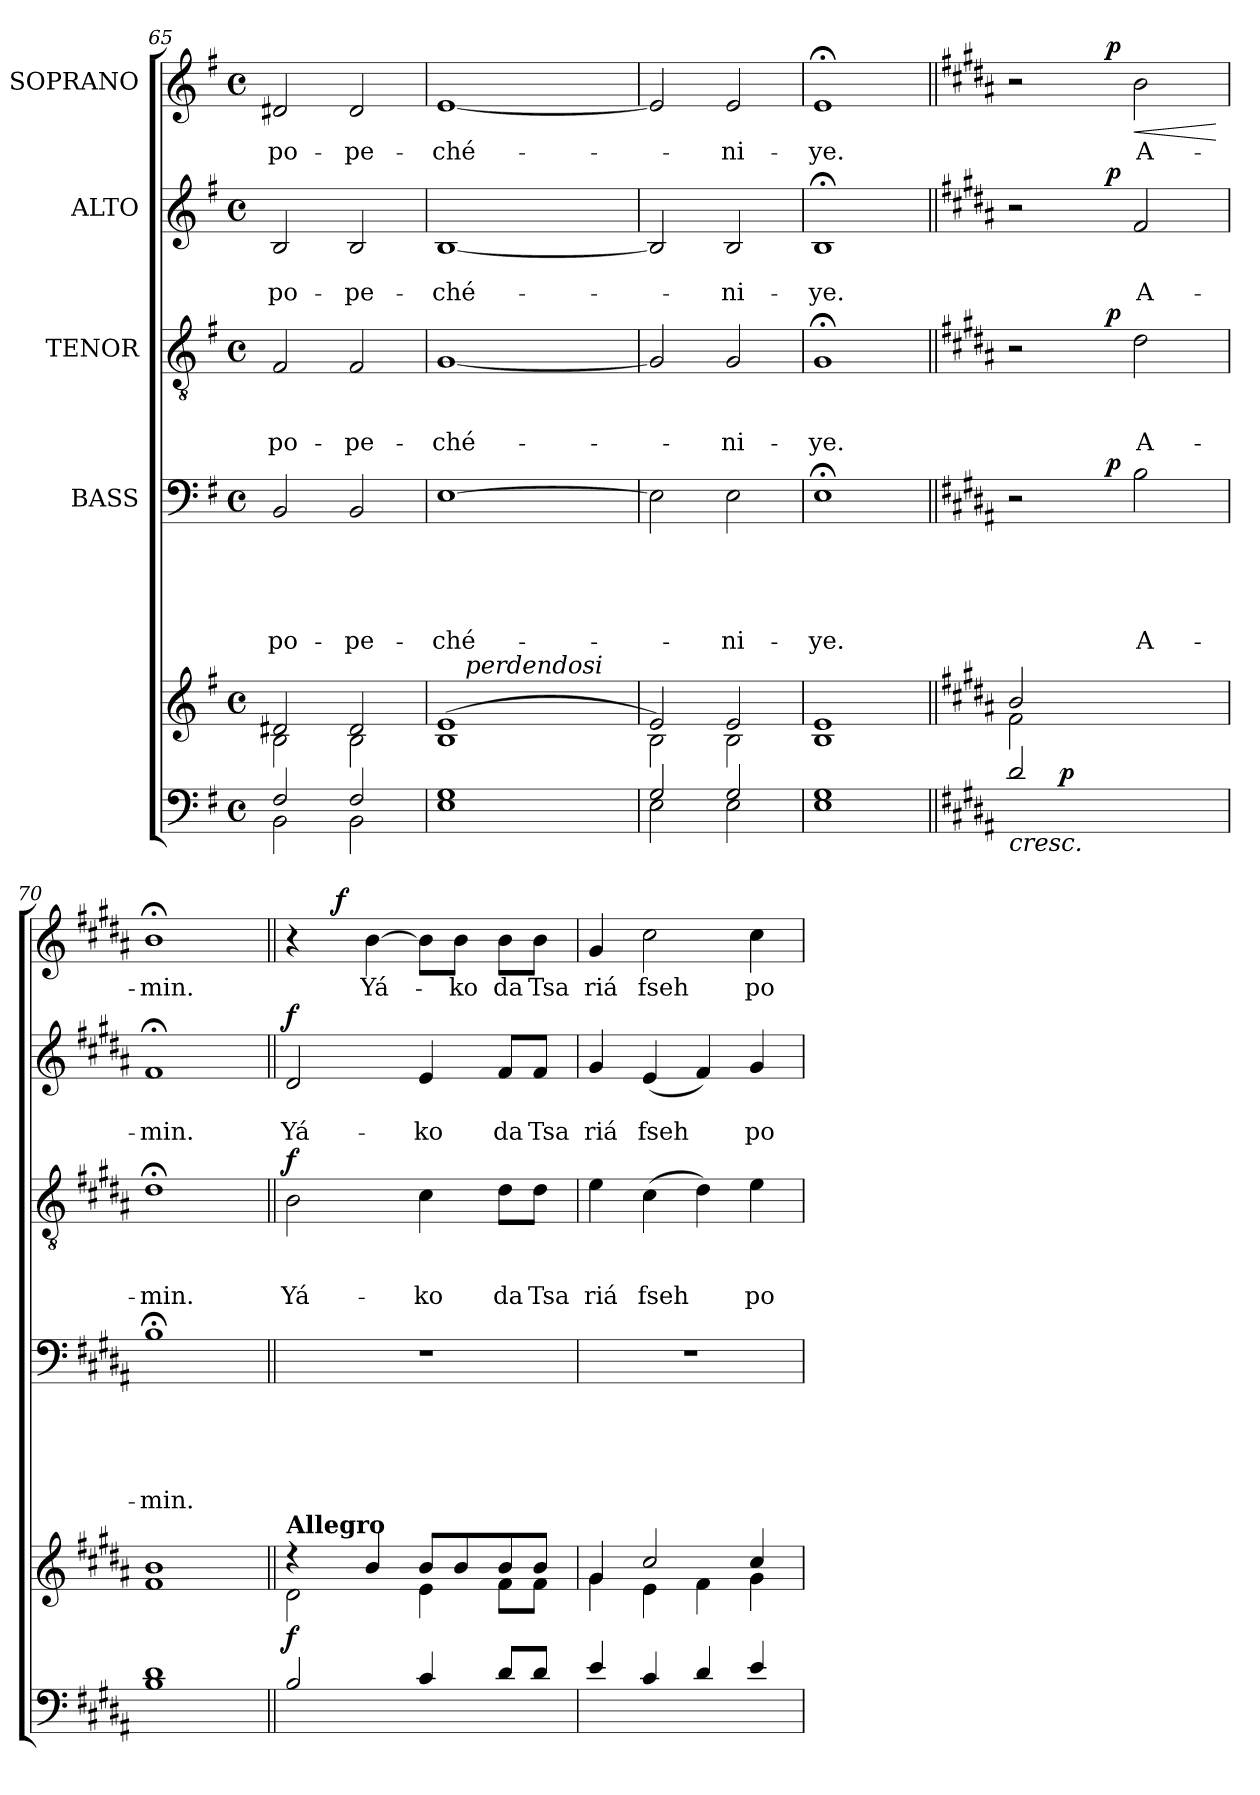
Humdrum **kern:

**kern	**kern	**dynam	**kern	**text	**text	**text	**text	**text	**dynam	**kern	**text	**text	**text	**dynam	**kern	**text	**text	**dynam	**kern	**text	**dynam
*part5	*part5	*part5	*part4	*part4	*part4	*part4	*part4	*part4	*part4	*part3	*part3	*part3	*part3	*part3	*part2	*part2	*part2	*part2	*part1	*part1	*part1
*staff6	*staff5	*staff5/6	*staff4	*staff4	*staff4	*staff4	*staff4	*staff4	*staff4	*staff3	*staff3	*staff3	*staff3	*staff3	*staff2	*staff2	*staff2	*staff2	*staff1	*staff1	*staff1
*	*	*	*I"BASS	*	*	*	*	*	*	*I"TENOR	*	*	*	*	*I"ALTO	*	*	*	*I"SOPRANO	*	*
!!LO:PB:g=z
*clefF4	*clefG2	*	*clefF4	*	*	*	*	*	*	*clefGv2	*	*	*	*	*clefG2	*	*	*	*clefG2	*	*
*k[f#]	*k[f#]	*	*k[f#]	*	*	*	*	*	*	*k[f#]	*	*	*	*	*k[f#]	*	*	*	*k[f#]	*	*
*G:	*G:	*	*G:	*	*	*	*	*	*	*G:	*	*	*	*	*G:	*	*	*	*G:	*	*
*M4/4	*M4/4	*	*M4/4	*	*	*	*	*	*	*M4/4	*	*	*	*	*M4/4	*	*	*	*M4/4	*	*
*met(c)	*met(c)	*	*met(c)	*	*	*	*	*	*	*met(c)	*	*	*	*	*met(c)	*	*	*	*met(c)	*	*
=65	=65	=65	=65	=65	=65	=65	=65	=65	=65	=65	=65	=65	=65	=65	=65	=65	=65	=65	=65	=65	=65
*^	*^	*	*	*	*	*	*	*	*	*	*	*	*	*	*	*	*	*	*	*	*
!	!	!	!	!	!	!	!	!	!	!LO:LY:b	!	!	!	!	!LO:LY:b	!	!	!	!LO:LY:b	!	!	!LO:LY:b	!
2BB\	2F#/	2d#X/	2B\	.	2BB/	.	.	.	.	po-	.	2F#/	.	.	po-	.	2B/	.	po-	.	2d#X/	po-	.
!	!	!	!	!	!	!	!	!	!	!LO:LY:b	!	!	!	!	!LO:LY:b	!	!	!	!LO:LY:b	!	!	!LO:LY:b	!
2BB\	2F#/	2d#/	2B\	.	2BB/	.	.	.	.	-pe-	.	2F#/	.	.	-pe-	.	2B/	.	-pe-	.	2d#/	-pe-	.
=66	=66	=66	=66	=66	=66	=66	=66	=66	=66	=66	=66	=66	=66	=66	=66	=66	=66	=66	=66	=66	=66	=66	=66
!	!	!	!	!	!	!	!	!	!	!LO:LY:b	!	!	!	!	!LO:LY:b	!	!	!	!LO:LY:b	!	!	!LO:LY:b	!
*v	*v	*	*	*	*	*	*	*	*	*	*	*	*	*	*	*	*	*	*	*	*	*	*
1E 1G	(<1B 1e	16.ryy	.	[>1E	.	.	.	.	-ché-	.	[<1G	.	.	-ché-	.	[<1B	.	-ché-	.	[<1e	-ché-	.
!	!	!LO:TX:a:i:t=perdendosi	!	!	!	!	!	!	!	!	!	!	!	!	!	!	!	!	!	!	!	!
.	.	2ryy	.	.	.	.	.	.	.	.	.	.	.	.	.	.	.	.	.	.	.	.
.	.	4ryy	.	.	.	.	.	.	.	.	.	.	.	.	.	.	.	.	.	.	.	.
.	.	8ryy	.	.	.	.	.	.	.	.	.	.	.	.	.	.	.	.	.	.	.	.
.	.	32ryy	.	.	.	.	.	.	.	.	.	.	.	.	.	.	.	.	.	.	.	.
=67	=67	=67	=67	=67	=67	=67	=67	=67	=67	=67	=67	=67	=67	=67	=67	=67	=67	=67	=67	=67	=67	=67
*^	*	*	*	*	*	*	*	*	*	*	*	*	*	*	*	*	*	*	*	*	*	*
2E\	2G/	2B\)	2e/	.	2E\]	.	.	.	.	.	.	2G/]	.	.	.	.	2B/]	.	.	.	2e/]	.	.
!	!	!	!	!	!	!	!	!	!	!LO:LY:b	!	!	!	!	!LO:LY:b	!	!	!	!LO:LY:b	!	!	!LO:LY:b	!
2E\	2G/	2B\	2e/	.	2E\	.	.	.	.	-ni-	.	2G/	.	.	-ni-	.	2B/	.	-ni-	.	2e/	-ni-	.
=68	=68	=68	=68	=68	=68	=68	=68	=68	=68	=68	=68	=68	=68	=68	=68	=68	=68	=68	=68	=68	=68	=68	=68
!	!	!	!	!	!	!	!	!	!	!LO:LY:b	!	!	!	!	!LO:LY:b	!	!	!	!LO:LY:b	!	!	!LO:LY:b	!
*v	*v	*	*	*	*	*	*	*	*	*	*	*	*	*	*	*	*	*	*	*	*	*	*
*	*v	*v	*	*	*	*	*	*	*	*	*	*	*	*	*	*	*	*	*	*	*	*
1E 1G	1B 1e	.	1E;<	.	.	.	.	-ye.	.	1G;	.	.	-ye.	.	1B;	.	-ye.	.	1e;	-ye.	.
=69||	=69||	=69||	=69||	=69||	=69||	=69||	=69||	=69||	=69||	=69||	=69||	=69||	=69||	=69||	=69||	=69||	=69||	=69||	=69||	=69||	=69||
*k[f#c#g#d#a#]	*k[f#c#g#d#a#]	*	*k[f#c#g#d#a#]	*	*	*	*	*	*	*k[f#c#g#d#a#]	*	*	*	*	*k[f#c#g#d#a#]	*	*	*	*k[f#c#g#d#a#]	*	*
*B:	*B:	*	*B:	*	*	*	*	*	*	*B:	*	*	*	*	*B:	*	*	*	*B:	*	*
!	!	!LO:HP:b=2	!	!	!	!	!	!	!	!	!	!	!	!	!	!	!	!	!	!	!
*^	*^	*	*^	*	*	*	*	*	*	*^	*	*	*	*	*^	*	*	*	*^	*	*
2d#/	4ryy	2f#\	2b/	<	2r	4ryy	.	.	.	.	.	.	2r	4ryy	.	.	.	.	2r	4ryy	.	.	.	2r	4ryy	.	.
!	!	!	!	!LO:DY:a=2	!	!	!	!	!	!	!	!	!	!	!	!	!	!	!	!	!	!	!	!	!	!	!
.	2.ryy	.	.	p	.	8ryy	.	.	.	.	.	.	.	8ryy	.	.	.	.	.	8ryy	.	.	.	.	8ryy	.	.
.	.	.	.	.	.	32ryy	.	.	.	.	.	.	.	32ryy	.	.	.	.	.	32ryy	.	.	.	.	32ryy	.	.
!	!	!	!	!	!	!	!	!	!	!	!	!LO:DY:a	!	!	!	!	!	!LO:DY:a	!	!	!	!	!LO:DY:a	!	!	!	!LO:DY:a
.	.	.	.	.	.	2ryy	.	.	.	.	.	p	.	2ryy	.	.	.	p	.	2ryy	.	.	p	.	2ryy	.	p
!	!	!	!	!	!	!	!	!	!	!	!LO:LY:b	!	!	!	!	!	!LO:LY:b	!	!	!	!	!LO:LY:b	!	!	!	!LO:LY:b	!LO:HP:b
2ryy	.	2ryy	2ryy	.	2B\	.	.	.	.	.	A-	.	2d#\	.	.	.	A-	.	2f#/	.	.	A-	.	2b\	.	A-	<
.	.	.	.	.	.	16.ryy	.	.	.	.	.	.	.	16.ryy	.	.	.	.	.	16.ryy	.	.	.	.	16.ryy	.	.
*	*	*v	*v	*	*	*	*	*	*	*	*	*	*	*	*	*	*	*	*	*	*	*	*	*	*	*	*
.	.	.	.	.	.	.	.	.	.	.	.	.	.	.	.	.	.	.	.	.	.	.	.	.	.	[
=70	=70	=70	=70	=70	=70	=70	=70	=70	=70	=70	=70	=70	=70	=70	=70	=70	=70	=70	=70	=70	=70	=70	=70	=70	=70	=70
!	!	!	!	!	!	!	!	!	!	!LO:LY:b	!	!	!	!	!	!LO:LY:b	!	!	!	!	!LO:LY:b	!	!	!	!LO:LY:b	!
*	*	*	*	*v	*v	*	*	*	*	*	*	*	*	*	*	*	*	*v	*v	*	*	*	*v	*v	*	*
*v	*v	*	*	*	*	*	*	*	*	*	*v	*v	*	*	*	*	*	*	*	*	*	*	*
1B 1d#	1f# 1b	.	1B;<	.	.	.	.	-min.	.	1d#;<	.	.	-min.	.	1f#;	.	-min.	.	1b;<	-min.	.
.	.	[	.	.	.	.	.	.	.	.	.	.	.	.	.	.	.	.	.	.	.
=71||	=71||	=71||	=71||	=71||	=71||	=71||	=71||	=71||	=71||	=71||	=71||	=71||	=71||	=71||	=71||	=71||	=71||	=71||	=71||	=71||	=71||
*	*^	*	*	*	*	*	*	*	*	*	*	*	*	*	*	*	*	*	*	*	*
!	!	!	!	!	!	!	!	!	!	!	!	!	!	!	!	!	!	!	!	!LO:TX:a:B:t=Allegro	!	!
!	!LO:TX:a:B:t=Allegro	!	!	!	!	!	!	!	!	!	!	!	!	!	!	!	!	!	!	!	!	!
!	!	!	!LO:DY:a=2	!	!	!	!	!	!	!	!	!	!	!LO:LY:b	!LO:DY:a	!	!	!LO:LY:b	!LO:DY:a	!	!	!
*	*	*	*	*	*	*	*	*	*	*	*	*	*	*	*	*	*	*	*	*^	*	*
2B/	2d#\	4rcc	f	1r	.	.	.	.	.	.	2B\	.	.	Yá-	f	2d#/	.	Yá-	f	4r	8ryy	.	.
.	.	.	.	.	.	.	.	.	.	.	.	.	.	.	.	.	.	.	.	.	32ryy	.	.
!	!	!	!	!	!	!	!	!	!	!	!	!	!	!	!	!	!	!	!	!	!	!	!LO:DY:a
.	.	.	.	.	.	.	.	.	.	.	.	.	.	.	.	.	.	.	.	.	2ryy	.	f
!	!	!	!	!	!	!	!	!	!	!	!	!	!	!	!	!	!	!	!	!	!	!LO:LY:b	!
.	.	4b/	.	.	.	.	.	.	.	.	.	.	.	.	.	.	.	.	.	[>4b\	.	Yá-	.
!	!	!	!	!	!	!	!	!	!	!	!	!	!	!LO:LY:b	!	!	!	!LO:LY:b	!	!	!	!	!
4c#/	8b/L	4e\	.	.	.	.	.	.	.	.	4c#\	.	.	-ko	.	4e/	.	-ko	.	8b\L]	.	.	.
!	!	!	!	!	!	!	!	!	!	!	!	!	!	!	!	!	!	!	!	!	!	!LO:LY:b	!
.	8b/	.	.	.	.	.	.	.	.	.	.	.	.	.	.	.	.	.	.	8b\J	.	-ko	.
.	.	.	.	.	.	.	.	.	.	.	.	.	.	.	.	.	.	.	.	.	4ryy	.	.
!	!	!	!	!	!	!	!	!	!	!	!	!	!	!LO:LY:b	!	!	!	!LO:LY:b	!	!	!	!LO:LY:b	!
8d#/L	8b/	8f#\L	.	.	.	.	.	.	.	.	8d#\L	.	.	da	.	8f#/L	.	da	.	8b\L	.	da	.
!	!	!	!	!	!	!	!	!	!	!	!	!	!	!LO:LY:b	!	!	!	!LO:LY:b	!	!	!	!LO:LY:b	!
8d#/J	8b/J	8f#\J	.	.	.	.	.	.	.	.	8d#\J	.	.	Tsa	.	8f#/J	.	Tsa	.	8b\J	.	Tsa	.
.	.	.	.	.	.	.	.	.	.	.	.	.	.	.	.	.	.	.	.	.	16.ryy	.	.
!!LO:LB:g=z
=72	=72	=72	=72	=72	=72	=72	=72	=72	=72	=72	=72	=72	=72	=72	=72	=72	=72	=72	=72	=72	=72	=72	=72
!	!	!	!	!	!	!	!	!	!	!	!	!	!	!LO:LY:b	!	!	!	!LO:LY:b	!	!	!	!LO:LY:b	!
*	*	*	*	*	*	*	*	*	*	*	*	*	*	*	*	*	*	*	*	*v	*v	*	*
4e/	4g#\	4g#/	.	1r	.	.	.	.	.	.	4e\	.	.	riá	.	4g#/	.	riá	.	4g#/	riá	.
!	!	!	!	!	!	!	!	!	!	!	!	!	!	!LO:LY:b	!	!	!	!LO:LY:b	!	!	!LO:LY:b	!
4c#/	4e\	2cc#/	.	.	.	.	.	.	.	.	(>4c#\	.	.	fseh	.	(<4e/	.	fseh	.	2cc#\	fseh	.
4d#/	4f#\	.	.	.	.	.	.	.	.	.	4d#\)	.	.	.	.	4f#/)	.	.	.	.	.	.
!	!	!	!	!	!	!	!	!	!	!	!	!	!	!LO:LY:b	!	!	!	!LO:LY:b	!	!	!LO:LY:b	!
4e/	4cc#/	4g#\	.	.	.	.	.	.	.	.	4e\	.	.	po-	.	4g#/	.	po-	.	4cc#\	po-	.
*	*v	*v	*	*	*	*	*	*	*	*	*	*	*	*	*	*	*	*	*	*	*	*
=	=	=	=	=	=	=	=	=	=	=	=	=	=	=	=	=	=	=	=	=	=
*-	*-	*-	*-	*-	*-	*-	*-	*-	*-	*-	*-	*-	*-	*-	*-	*-	*-	*-	*-	*-	*-
